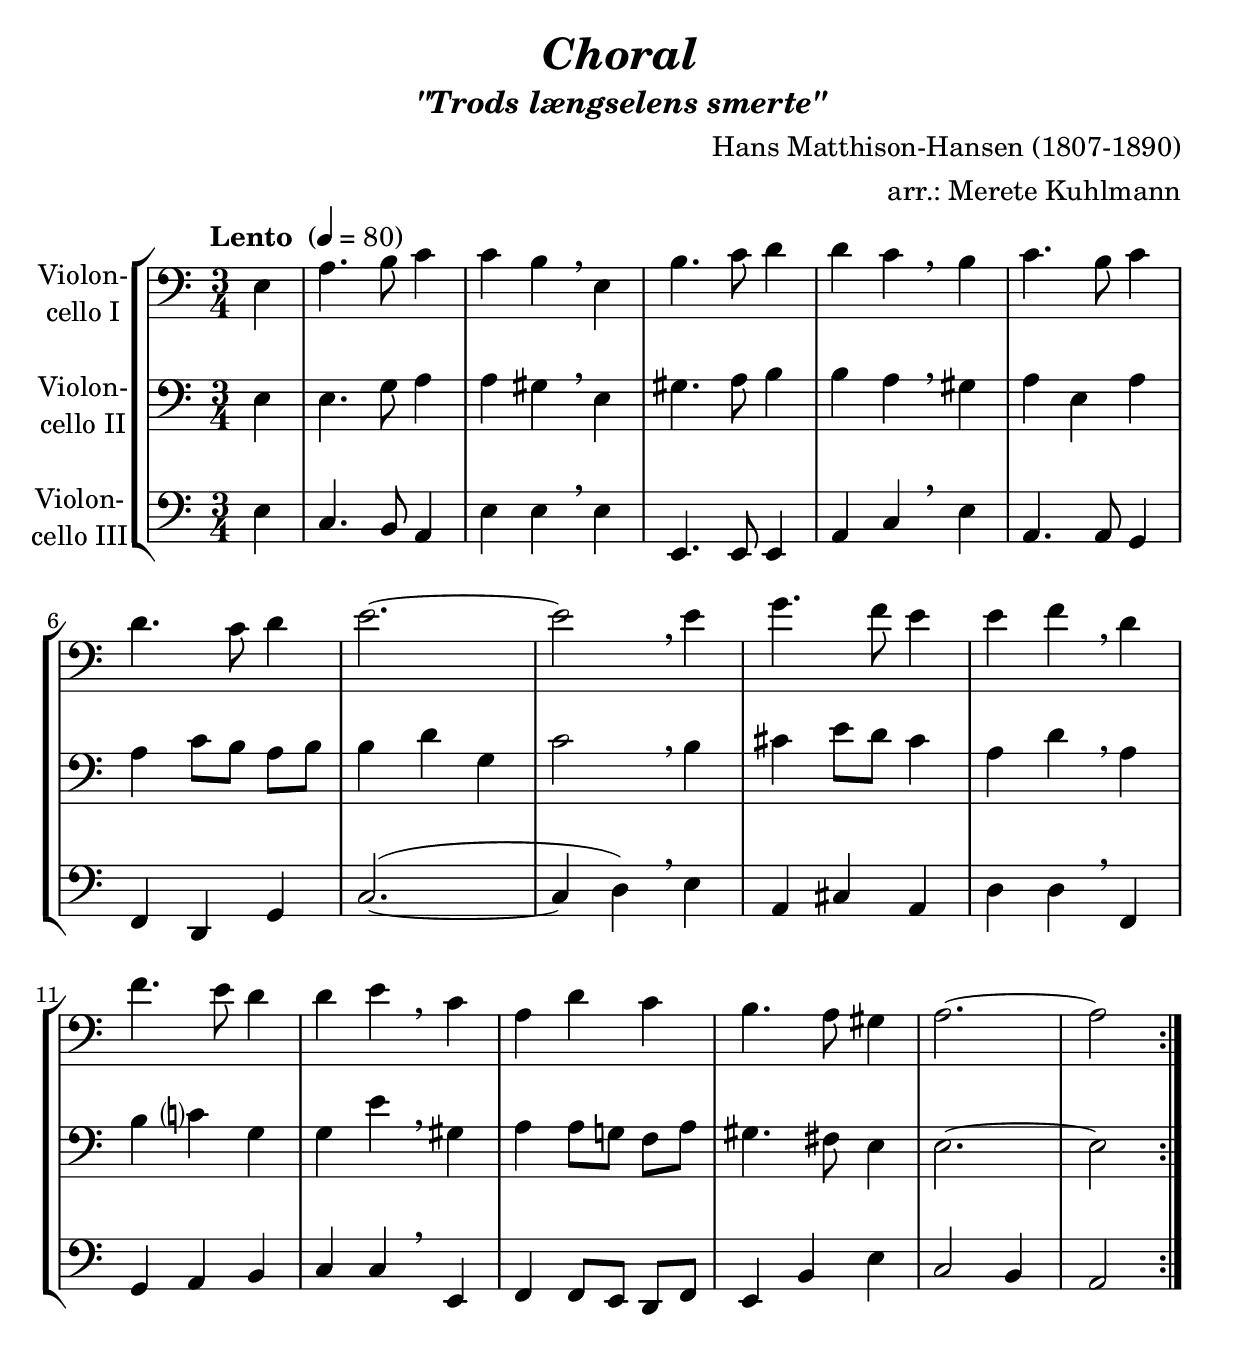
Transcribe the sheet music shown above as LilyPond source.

\version "2.18.2"
\include "deutsch.ly"
  
#(set-global-staff-size 24)

\header {
  title     = \markup \bold \italic "Choral"
  subtitle  = \markup \italic "\"Trods længselens smerte\""
  composer  = "Hans Matthison-Hansen (1807-1890)"
  arranger  = "arr.: Merete Kuhlmann"
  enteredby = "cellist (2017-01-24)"
%  piece     = ""
}

voiceconsts = {
  \key e \minor
  \time 3/4
  \clef "bass"
% \numericTimeSignature
  \compressFullBarRests
  % Set default beaming for all staves
  \set Timing.beamExceptions = #'()
  \set Timing.baseMoment     = #(ly:make-moment 1 4)
  \set Timing.beatStructure  = #'(1 1 1)
  \tempo "Lento " 4=80
}

mifl = "flute"
mist = "string ensemble 1"
%minstr = "accordion"
miba = "bassoon"
%miba = "electric bass (pick)"
%miba = "electric bass (finger)"
%milo = "drawbar organ"
milo = "harpsichord"

rit = \mark \markup "rit."

va = \relative c' {
  \voiceconsts

  \repeat volta 2 {
    \partial 4 h4
    e4. fis8 g4
    g fis \breathe h,
    fis'4. g8 a4
    a g \breathe fis

    g4. fis8 g4
    a4. g8 a4
    h2.~
    h2 \breathe h4
    d4. c8 h4
    h c \breathe a

    c4. h8 a4
    a h \breathe g
    e a g
    fis4. e8 dis4
    e2.~
    e2
  }
}

vb = \relative c' {
  \voiceconsts

  \repeat volta 2 {
    \partial 4 h4
    h4. d8 e4
    e dis \breathe h
    dis4. e8 fis4
    fis e \breathe dis

    e h e
    e g8 fis e fis
    fis4 a d,
    g2 \breathe fis4
    gis h8 a gis4
    e a \breathe e

    fis g? d
    d h' \breathe dis,
    e e8 d! c e
    dis4. cis8 h4
    h2.~
    h2
  }
}

vc = \relative c' {
  \voiceconsts

  \repeat volta 2 {
    \partial 4 h4
    g4. fis8 e4
    h' h \breathe h
    h,4. h8 h4
    e g \breathe h

    e,4. e8 d4
    c a d
    g2.(~
    g4 a) \breathe h
    e, gis e
    a a \breathe c,

    d e fis
    g g \breathe h,
    c c8 h a c
    h4 fis' h
    g2 fis4 e2
  }
}


music = \new StaffGroup <<
      \new Staff {
	\set Staff.midiInstrument = \mist
	\set Staff.instrumentName = \markup \center-column { "Violon-" "cello I" }
	\transpose e a, { \va }
      }

      \new Staff {
	\set Staff.midiInstrument = \mist
	\set Staff.instrumentName = \markup \center-column { "Violon-" "cello II" }
	\transpose e a, { \vb }
      }

      \new Staff {
	\set Staff.midiInstrument = \miba
	\set Staff.instrumentName = \markup \center-column { "Violon-" "cello III" }
	\transpose e a, { \vc }
      }
>>

\book {
  \score {
    \music
    \layout {}
  }

  \score {
    \unfoldRepeats \music

    \midi {
      \context {
        \Score
      }
    }
  }
}
